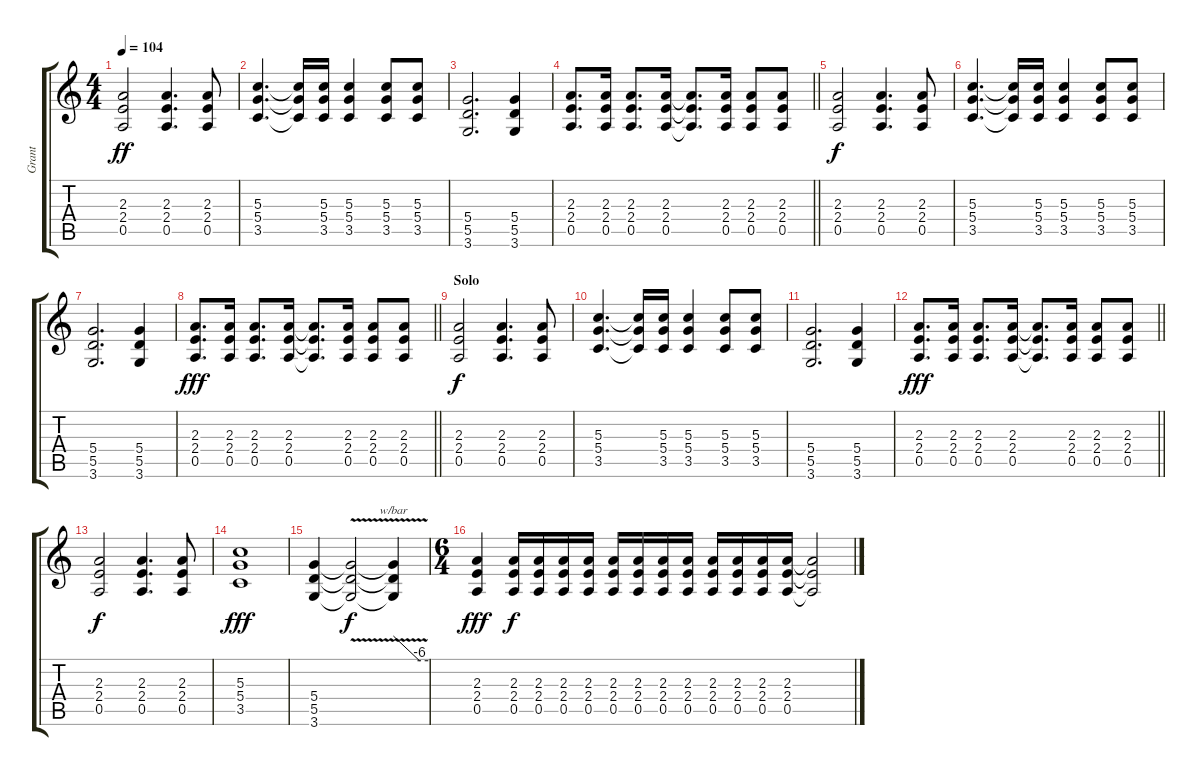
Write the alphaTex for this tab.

\track ("Grant" "Grant") {instrument overdrivenguitar}
\staff {score tabs}
\tuning (E4 B3 G3 D3 A2 E2) {hide}
\ts (4 4)
\tempo 104
\clef g2
\ks c
(2.3 2.4 0.5).2{dy ff} (2.3 2.4 0.5).4{d} (2.3 2.4 0.5).8 |
(5.3 5.4 3.5).4{d} (5.3{t} 5.4{t} 3.5{t}).16 (5.3 5.4 3.5).16 (5.3 5.4 3.5).4 (5.3 5.4 3.5).8 (5.3 5.4 3.5).8 |
(5.4 5.5 3.6).2{d} (5.4 5.5 3.6).4 |
\barLineRight lightlight
(2.3 2.4 0.5).8{d} (2.3 2.4 0.5).16 (2.3 2.4 0.5).8{d} (2.3 2.4 0.5).16 (2.3{t} 2.4{t} 0.5{t}).8{d} (2.3 2.4 0.5).16 (2.3 2.4 0.5).8 (2.3 2.4 0.5).8 |
(2.3 2.4 0.5).2{dy f} (2.3 2.4 0.5).4{d} (2.3 2.4 0.5).8 |
(5.3 5.4 3.5).4{d} (5.3{t} 5.4{t} 3.5{t}).16 (5.3 5.4 3.5).16 (5.3 5.4 3.5).4 (5.3 5.4 3.5).8 (5.3 5.4 3.5).8 |
(5.4 5.5 3.6).2{d} (5.4 5.5 3.6).4 |
\barLineRight lightlight
(2.3 2.4 0.5).8{d dy fff} (2.3 2.4 0.5).16 (2.3 2.4 0.5).8{d} (2.3 2.4 0.5).16 (2.3{t} 2.4{t} 0.5{t}).8{d} (2.3 2.4 0.5).16 (2.3 2.4 0.5).8 (2.3 2.4 0.5).8 |
\section ("" "Solo")
(2.3 2.4 0.5).2{dy f} (2.3 2.4 0.5).4{d} (2.3 2.4 0.5).8 |
(5.3 5.4 3.5).4{d} (5.3{t} 5.4{t} 3.5{t}).16 (5.3 5.4 3.5).16 (5.3 5.4 3.5).4 (5.3 5.4 3.5).8 (5.3 5.4 3.5).8 |
(5.4 5.5 3.6).2{d} (5.4 5.5 3.6).4 |
\barLineRight lightlight
(2.3 2.4 0.5).8{d dy fff} (2.3 2.4 0.5).16 (2.3 2.4 0.5).8{d} (2.3 2.4 0.5).16 (2.3{t} 2.4{t} 0.5{t}).8{d} (2.3 2.4 0.5).16 (2.3 2.4 0.5).8 (2.3 2.4 0.5).8 |
(2.3 2.4 0.5).2{dy f} (2.3 2.4 0.5).4{d} (2.3 2.4 0.5).8 |
(5.3 5.4 3.5).1{dy fff} |
(5.4 5.5 3.6).4 (5.4{v t} 5.5{v t} 3.6{v t}).2{dy f} (5.4{t} 5.5{t} 3.6{t}).4{tbe (custom default 0 0 45 -24 60 -24)} |
\ts (6 4)
(2.3 2.4 0.5).4{dy fff} (2.3 2.4 0.5).16{dy f} (2.3 2.4 0.5).16 (2.3 2.4 0.5).16 (2.3 2.4 0.5).16 (2.3 2.4 0.5).16 (2.3 2.4 0.5).16 (2.3 2.4 0.5).16 (2.3 2.4 0.5).16 (2.3 2.4 0.5).16 (2.3 2.4 0.5).16 (2.3 2.4 0.5).16 (2.3 2.4 0.5).16 (2.3{t} 2.4{t} 0.5{t}).2
